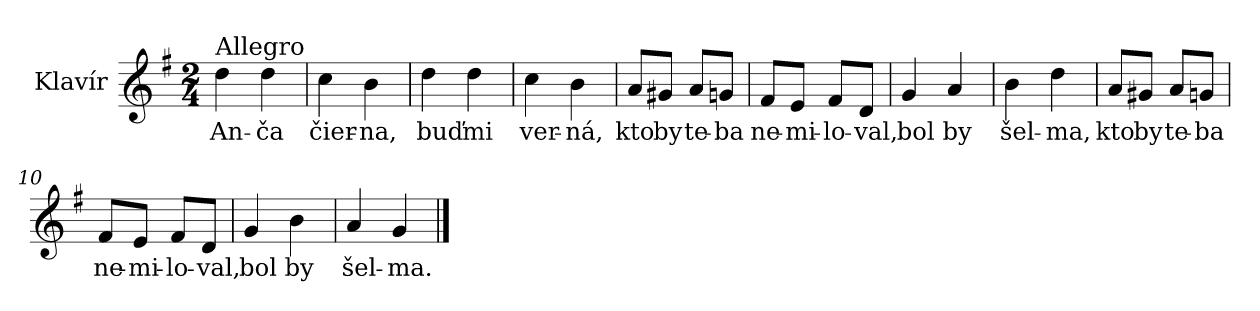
**kern	**text
*part1	*part1
*staff1	*staff1
*I"Klavír	*
*I'Kl.	*
*clefG2	*
*k[f#]	*
*M2/4	*
=1	=1
!LO:TX:a:t=Allegro	!
!	!LO:LY:b
4dd\	An-
!	!LO:LY:b
4dd\	-ča
=2	=2
!	!LO:LY:b
4cc\	čier-
!	!LO:LY:b
4b\	-na,
=3	=3
!	!LO:LY:b
4dd\	buď
!	!LO:LY:b
4dd\	mi
=4	=4
!	!LO:LY:b
4cc\	ver-
!	!LO:LY:b
4b\	-ná,
=5	=5
!	!LO:LY:b
8a/L	kto
!	!LO:LY:b
8g#X/J	by
!	!LO:LY:b
8a/L	te-
!	!LO:LY:b
8gn/J	-ba
=6	=6
!	!LO:LY:b
8f#/L	ne-
!	!LO:LY:b
8e/J	-mi-
!	!LO:LY:b
8f#/L	-lo-
!	!LO:LY:b
8d/J	-val,
!!LO:LB:g=z
=7	=7
!	!LO:LY:b
4g/	bol
!	!LO:LY:b
4a/	by
=8	=8
!	!LO:LY:b
4b\	šel-
!	!LO:LY:b
4dd\	-ma,
=9	=9
!	!LO:LY:b
8a/L	kto
!	!LO:LY:b
8g#X/J	by
!	!LO:LY:b
8a/L	te-
!	!LO:LY:b
8gn/J	-ba
=10	=10
!	!LO:LY:b
8f#/L	ne-
!	!LO:LY:b
8e/J	-mi-
!	!LO:LY:b
8f#/L	-lo-
!	!LO:LY:b
8d/J	-val,
=11	=11
!	!LO:LY:b
4g/	bol
!	!LO:LY:b
4b\	by
=12	=12
!	!LO:LY:b
4a/	šel-
!	!LO:LY:b
4g/	-ma.
==	==
*-	*-
